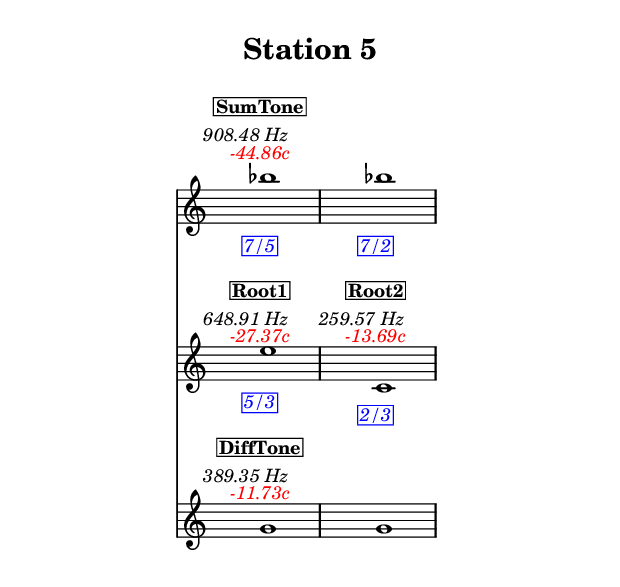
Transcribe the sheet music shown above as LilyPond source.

\version "2.20.0"
\language "english"

#(set-default-paper-size "a6" 'portrait)
#(set-global-staff-size 16)

\header {
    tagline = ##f
    title = \markup {
        \pad-around
            #3
            "Station 5"
        }
}

\layout {
    indent = #25
}

\paper {
    systems-per-page = 1
}

\score {
    \new Score
    <<
        \new Staff
        \with
        {
            \remove Time_signature_engraver
        }
        {
            \clef "treble"
            bf''1
            - \tweak color #red
            ^ \markup {
                \halign
                    #0
                    \italic
                        {
                            -44.86c
                        }
                }
            ^ \markup {
                \halign
                    #1
                    \italic
                        {
                            908.48
                            Hz
                        }
                }
            ^ \markup {
                \pad-around
                    #1
                    \box
                        \vcenter
                            \halign
                                #0
                                \bold
                                    {
                                        SumTone
                                    }
                }
            - \tweak color #blue
            _ \markup {
                \pad-around
                    #1
                    \box
                        \halign
                            #0
                            \italic
                                {
                                    7/5
                                }
                }
            \override Score.NonMusicalPaperColumn.padding = #5
            \clef "treble"
            bf''1
            - \tweak color #blue
            _ \markup {
                \pad-around
                    #1
                    \box
                        \halign
                            #0
                            \italic
                                {
                                    7/2
                                }
                }
        }
        \new Staff
        \with
        {
            \remove Time_signature_engraver
        }
        {
            \clef "treble"
            e''1
            - \tweak color #red
            ^ \markup {
                \halign
                    #0
                    \italic
                        {
                            -27.37c
                        }
                }
            ^ \markup {
                \halign
                    #1
                    \italic
                        {
                            648.91
                            Hz
                        }
                }
            ^ \markup {
                \pad-around
                    #1
                    \box
                        \vcenter
                            \halign
                                #0
                                \bold
                                    {
                                        Root1
                                    }
                }
            - \tweak color #blue
            _ \markup {
                \pad-around
                    #1
                    \box
                        \halign
                            #0
                            \italic
                                {
                                    5/3
                                }
                }
            \clef "treble"
            c'1
            - \tweak color #red
            ^ \markup {
                \halign
                    #0
                    \italic
                        {
                            -13.69c
                        }
                }
            ^ \markup {
                \halign
                    #1
                    \italic
                        {
                            259.57
                            Hz
                        }
                }
            ^ \markup {
                \pad-around
                    #1
                    \box
                        \vcenter
                            \halign
                                #0
                                \bold
                                    {
                                        Root2
                                    }
                }
            - \tweak color #blue
            _ \markup {
                \pad-around
                    #1
                    \box
                        \halign
                            #0
                            \italic
                                {
                                    2/3
                                }
                }
        }
        \new Staff
        \with
        {
            \remove Time_signature_engraver
        }
        {
            \clef "treble"
            g'1
            - \tweak color #red
            ^ \markup {
                \halign
                    #0
                    \italic
                        {
                            -11.73c
                        }
                }
            ^ \markup {
                \halign
                    #1
                    \italic
                        {
                            389.35
                            Hz
                        }
                }
            ^ \markup {
                \pad-around
                    #1
                    \box
                        \vcenter
                            \halign
                                #0
                                \bold
                                    {
                                        DiffTone
                                    }
                }
            \clef "treble"
            g'1
        }
    >>
}